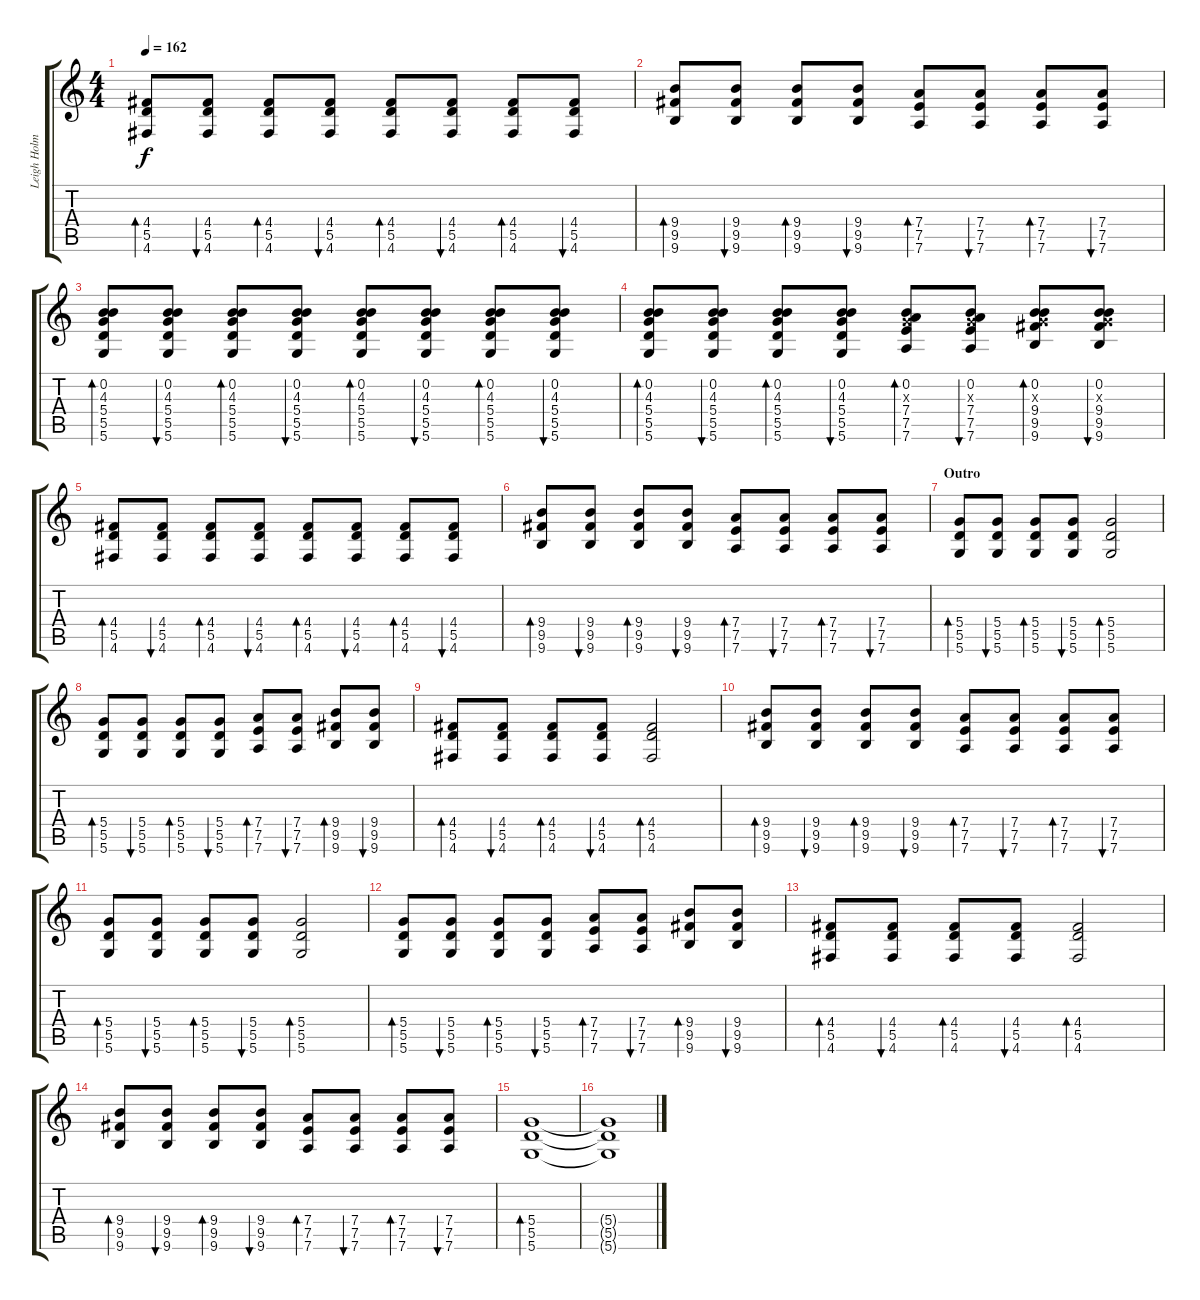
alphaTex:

\track ("Leigh Holmes" "Leigh Holm") {instrument overdrivenguitar}
\staff {score tabs}
\tuning (E4 B3 G3 D3 A2 D2) {hide}
\ts (4 4)
\tempo 162
\clef g2
\ks c
(4.4 5.5 4.6).8{bd 120 dy f} (4.4 5.5 4.6).8{bu 120} (4.4 5.5 4.6).8{bd 120} (4.4 5.5 4.6).8{bu 120} (4.4 5.5 4.6).8{bd 120} (4.4 5.5 4.6).8{bu 120} (4.4 5.5 4.6).8{bd 120} (4.4 5.5 4.6).8{bu 120} |
(9.4 9.5 9.6).8{bd 120} (9.4 9.5 9.6).8{bu 120} (9.4 9.5 9.6).8{bd 120} (9.4 9.5 9.6).8{bu 120} (7.4 7.5 7.6).8{bd 120} (7.4 7.5 7.6).8{bu 120} (7.4 7.5 7.6).8{bd 120} (7.4 7.5 7.6).8{bu 120} |
(0.2 4.3 5.4 5.5 5.6).8{bd 120} (0.2 4.3 5.4 5.5 5.6).8{bu 120} (0.2 4.3 5.4 5.5 5.6).8{bd 120} (0.2 4.3 5.4 5.5 5.6).8{bu 120} (0.2 4.3 5.4 5.5 5.6).8{bd 120} (0.2 4.3 5.4 5.5 5.6).8{bu 120} (0.2 4.3 5.4 5.5 5.6).8{bd 120} (0.2 4.3 5.4 5.5 5.6).8{bu 120} |
(0.2 4.3 5.4 5.5 5.6).8{bd 120} (0.2 4.3 5.4 5.5 5.6).8{bu 120} (0.2 4.3 5.4 5.5 5.6).8{bd 120} (0.2 4.3 5.4 5.5 5.6).8{bu 120} (0.2 0.3{x} 7.4 7.5 7.6).8{bd 120} (0.2 0.3{x} 7.4 7.5 7.6).8{bu 120} (0.2 0.3{x} 9.4 9.5 9.6).8{bd 120} (0.2 0.3{x} 9.4 9.5 9.6).8{bu 120} |
(4.4 5.5 4.6).8{bd 120} (4.4 5.5 4.6).8{bu 120} (4.4 5.5 4.6).8{bd 120} (4.4 5.5 4.6).8{bu 120} (4.4 5.5 4.6).8{bd 120} (4.4 5.5 4.6).8{bu 120} (4.4 5.5 4.6).8{bd 120} (4.4 5.5 4.6).8{bu 120} |
(9.4 9.5 9.6).8{bd 120} (9.4 9.5 9.6).8{bu 120} (9.4 9.5 9.6).8{bd 120} (9.4 9.5 9.6).8{bu 120} (7.4 7.5 7.6).8{bd 120} (7.4 7.5 7.6).8{bu 120} (7.4 7.5 7.6).8{bd 120} (7.4 7.5 7.6).8{bu 120} |
\section ("" "Outro")
(5.4 5.5 5.6).8{bd 120} (5.4 5.5 5.6).8{bu 120} (5.4 5.5 5.6).8{bd 120} (5.4 5.5 5.6).8{bu 120} (5.4 5.5 5.6).2{bd 120} |
(5.4 5.5 5.6).8{bd 120} (5.4 5.5 5.6).8{bu 120} (5.4 5.5 5.6).8{bd 120} (5.4 5.5 5.6).8{bu 120} (7.4 7.5 7.6).8{bd 120} (7.4 7.5 7.6).8{bu 120} (9.4 9.5 9.6).8{bd 120} (9.4 9.5 9.6).8{bu 120} |
(4.4 5.5 4.6).8{bd 120} (4.4 5.5 4.6).8{bu 120} (4.4 5.5 4.6).8{bd 120} (4.4 5.5 4.6).8{bu 120} (4.4 5.5 4.6).2{bd 120} |
(9.4 9.5 9.6).8{bd 120} (9.4 9.5 9.6).8{bu 120} (9.4 9.5 9.6).8{bd 120} (9.4 9.5 9.6).8{bu 120} (7.4 7.5 7.6).8{bd 120} (7.4 7.5 7.6).8{bu 120} (7.4 7.5 7.6).8{bd 120} (7.4 7.5 7.6).8{bu 120} |
(5.4 5.5 5.6).8{bd 120} (5.4 5.5 5.6).8{bu 120} (5.4 5.5 5.6).8{bd 120} (5.4 5.5 5.6).8{bu 120} (5.4 5.5 5.6).2{bd 120} |
(5.4 5.5 5.6).8{bd 120} (5.4 5.5 5.6).8{bu 120} (5.4 5.5 5.6).8{bd 120} (5.4 5.5 5.6).8{bu 120} (7.4 7.5 7.6).8{bd 120} (7.4 7.5 7.6).8{bu 120} (9.4 9.5 9.6).8{bd 120} (9.4 9.5 9.6).8{bu 120} |
(4.4 5.5 4.6).8{bd 120} (4.4 5.5 4.6).8{bu 120} (4.4 5.5 4.6).8{bd 120} (4.4 5.5 4.6).8{bu 120} (4.4 5.5 4.6).2{bd 120} |
(9.4 9.5 9.6).8{bd 120} (9.4 9.5 9.6).8{bu 120} (9.4 9.5 9.6).8{bd 120} (9.4 9.5 9.6).8{bu 120} (7.4 7.5 7.6).8{bd 120} (7.4 7.5 7.6).8{bu 120} (7.4 7.5 7.6).8{bd 120} (7.4 7.5 7.6).8{bu 120} |
(5.4 5.5 5.6).1{bd 120} |
(5.4{t} 5.5{t} 5.6{t}).1
